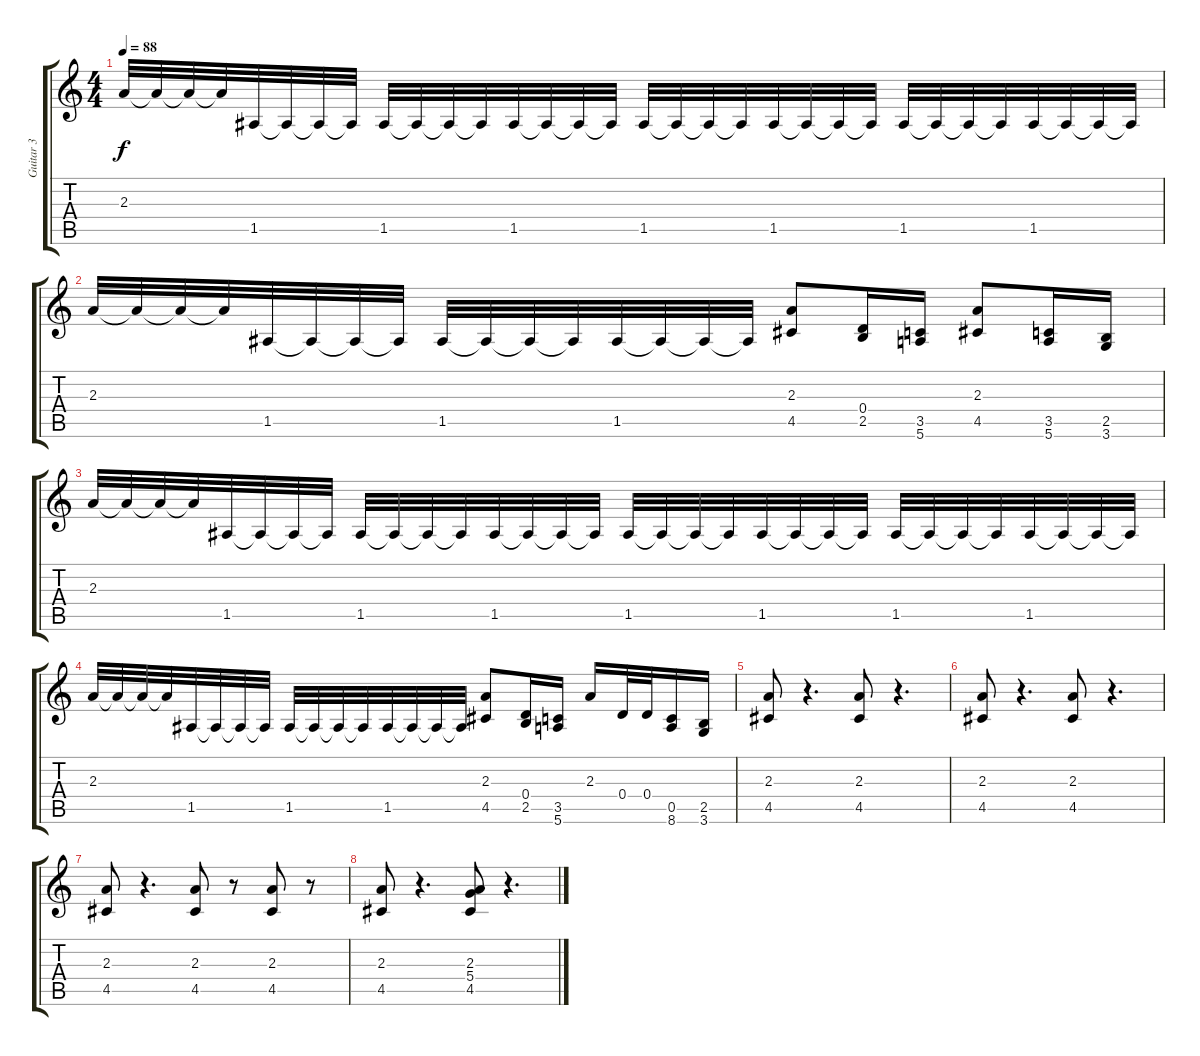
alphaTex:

\track ("Guitar 3" "Guitar 3") {instrument acousticguitarnylon}
\staff {score tabs}
\tuning (E4 B3 G3 D3 A2 E2) {hide}
\ts (4 4)
\tempo 88
\clef g2
\ks c
2.3.32{dy f} 2.3{t}.32 2.3{t}.32 2.3{t}.32 1.5.32 1.5{t}.32 1.5{t}.32 1.5{t}.32 1.5.32 1.5{t}.32 1.5{t}.32 1.5{t}.32 1.5.32 1.5{t}.32 1.5{t}.32 1.5{t}.32 1.5.32 1.5{t}.32 1.5{t}.32 1.5{t}.32 1.5.32 1.5{t}.32 1.5{t}.32 1.5{t}.32 1.5.32 1.5{t}.32 1.5{t}.32 1.5{t}.32 1.5.32 1.5{t}.32 1.5{t}.32 1.5{t}.32 |
2.3.32 2.3{t}.32 2.3{t}.32 2.3{t}.32 1.5.32 1.5{t}.32 1.5{t}.32 1.5{t}.32 1.5.32 1.5{t}.32 1.5{t}.32 1.5{t}.32 1.5.32 1.5{t}.32 1.5{t}.32 1.5{t}.32 (2.3 4.5).8 (0.4 2.5).16 (3.5 5.6).16 (2.3 4.5).8 (3.5 5.6).16 (2.5 3.6).16 |
2.3.32 2.3{t}.32 2.3{t}.32 2.3{t}.32 1.5.32 1.5{t}.32 1.5{t}.32 1.5{t}.32 1.5.32 1.5{t}.32 1.5{t}.32 1.5{t}.32 1.5.32 1.5{t}.32 1.5{t}.32 1.5{t}.32 1.5.32 1.5{t}.32 1.5{t}.32 1.5{t}.32 1.5.32 1.5{t}.32 1.5{t}.32 1.5{t}.32 1.5.32 1.5{t}.32 1.5{t}.32 1.5{t}.32 1.5.32 1.5{t}.32 1.5{t}.32 1.5{t}.32 |
2.3.32 2.3{t}.32 2.3{t}.32 2.3{t}.32 1.5.32 1.5{t}.32 1.5{t}.32 1.5{t}.32 1.5.32 1.5{t}.32 1.5{t}.32 1.5{t}.32 1.5.32 1.5{t}.32 1.5{t}.32 1.5{t}.32 (2.3 4.5).8 (0.4 2.5).16 (3.5 5.6).16 2.3.16 0.4.32 0.4.32 (0.5 8.6).16 (2.5 3.6).16 |
(2.3 4.5).8 r.4{d} (2.3 4.5).8 r.4{d} |
(2.3 4.5).8 r.4{d} (2.3 4.5).8 r.4{d} |
(2.3 4.5).8 r.4{d} (2.3 4.5).8 r.8 (2.3 4.5).8 r.8 |
(2.3 4.5).8 r.4{d} (2.3 5.4 4.5).8 r.4{d}
